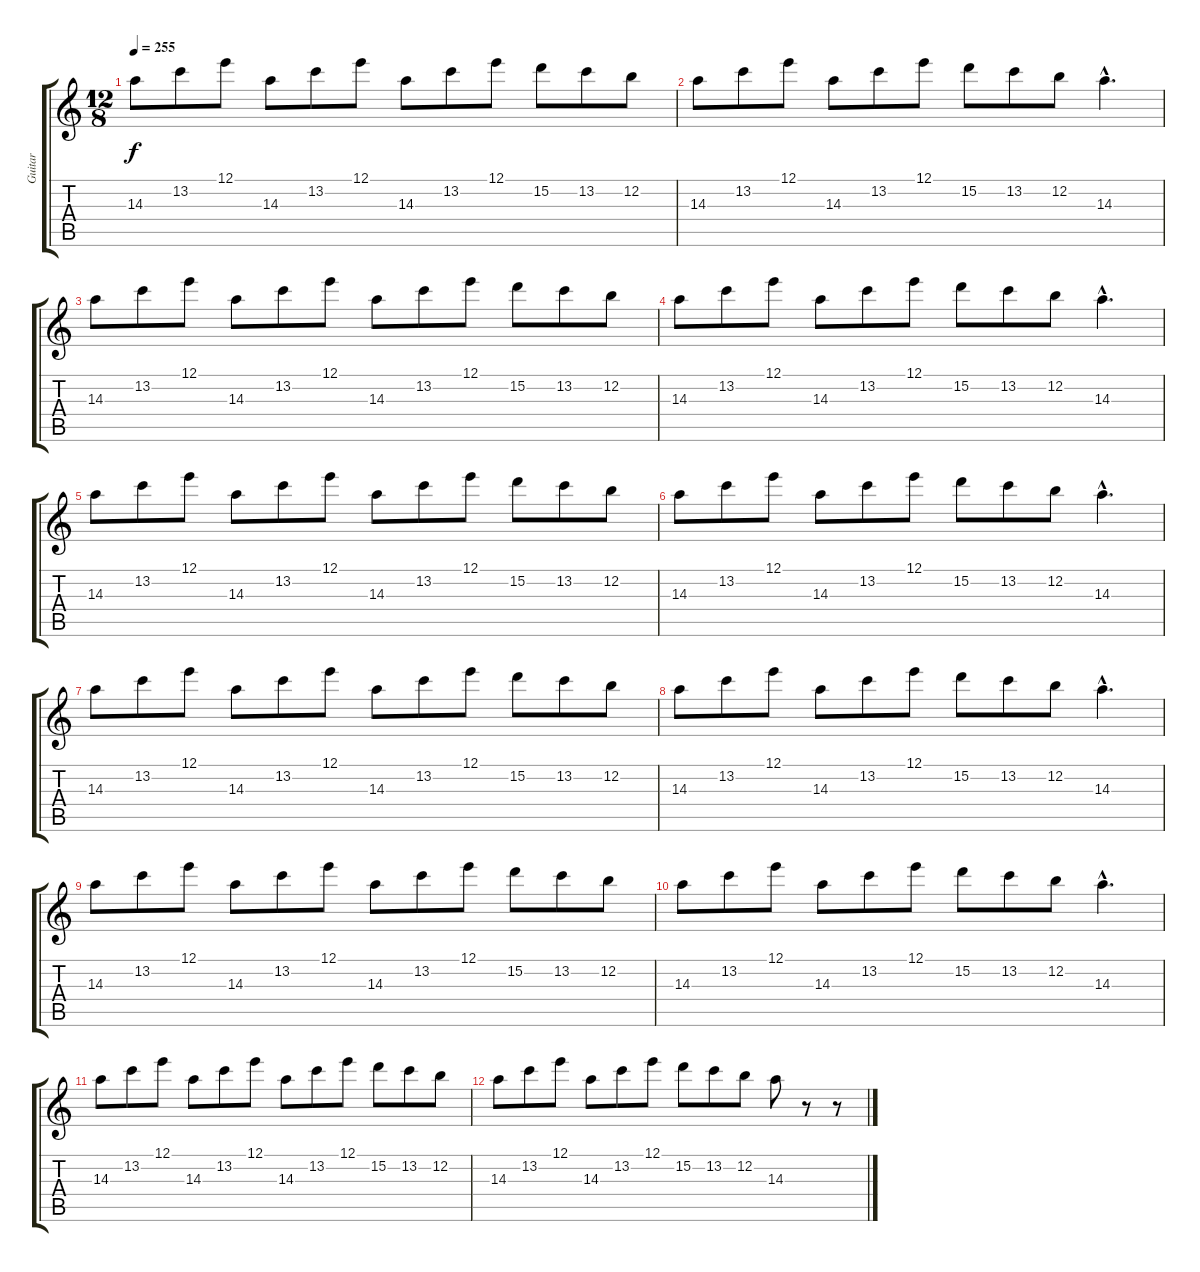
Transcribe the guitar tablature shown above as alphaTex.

\track ("Guitar" "Guitar") {instrument overdrivenguitar}
\staff {score tabs}
\tuning (E4 B3 G3 D3 A2 E2) {hide}
\ts (12 8)
\tempo 255
\clef g2
\ks c
14.3.8{dy f} 13.2.8 12.1.8 14.3.8 13.2.8 12.1.8 14.3.8 13.2.8 12.1.8 15.2.8 13.2.8 12.2.8 |
14.3.8 13.2.8 12.1.8 14.3.8 13.2.8 12.1.8 15.2.8 13.2.8 12.2.8 14.3{hac}.4{d} |
14.3.8 13.2.8 12.1.8 14.3.8 13.2.8 12.1.8 14.3.8 13.2.8 12.1.8 15.2.8 13.2.8 12.2.8 |
14.3.8 13.2.8 12.1.8 14.3.8 13.2.8 12.1.8 15.2.8 13.2.8 12.2.8 14.3{hac}.4{d} |
14.3.8 13.2.8 12.1.8 14.3.8 13.2.8 12.1.8 14.3.8 13.2.8 12.1.8 15.2.8 13.2.8 12.2.8 |
14.3.8 13.2.8 12.1.8 14.3.8 13.2.8 12.1.8 15.2.8 13.2.8 12.2.8 14.3{hac}.4{d} |
14.3.8 13.2.8 12.1.8 14.3.8 13.2.8 12.1.8 14.3.8 13.2.8 12.1.8 15.2.8 13.2.8 12.2.8 |
14.3.8 13.2.8 12.1.8 14.3.8 13.2.8 12.1.8 15.2.8 13.2.8 12.2.8 14.3{hac}.4{d} |
14.3.8 13.2.8 12.1.8 14.3.8 13.2.8 12.1.8 14.3.8 13.2.8 12.1.8 15.2.8 13.2.8 12.2.8 |
14.3.8 13.2.8 12.1.8 14.3.8 13.2.8 12.1.8 15.2.8 13.2.8 12.2.8 14.3{hac}.4{d} |
14.3.8 13.2.8 12.1.8 14.3.8 13.2.8 12.1.8 14.3.8 13.2.8 12.1.8 15.2.8 13.2.8 12.2.8 |
14.3.8 13.2.8 12.1.8 14.3.8 13.2.8 12.1.8 15.2.8 13.2.8 12.2.8 14.3.8 r.8 r.8
